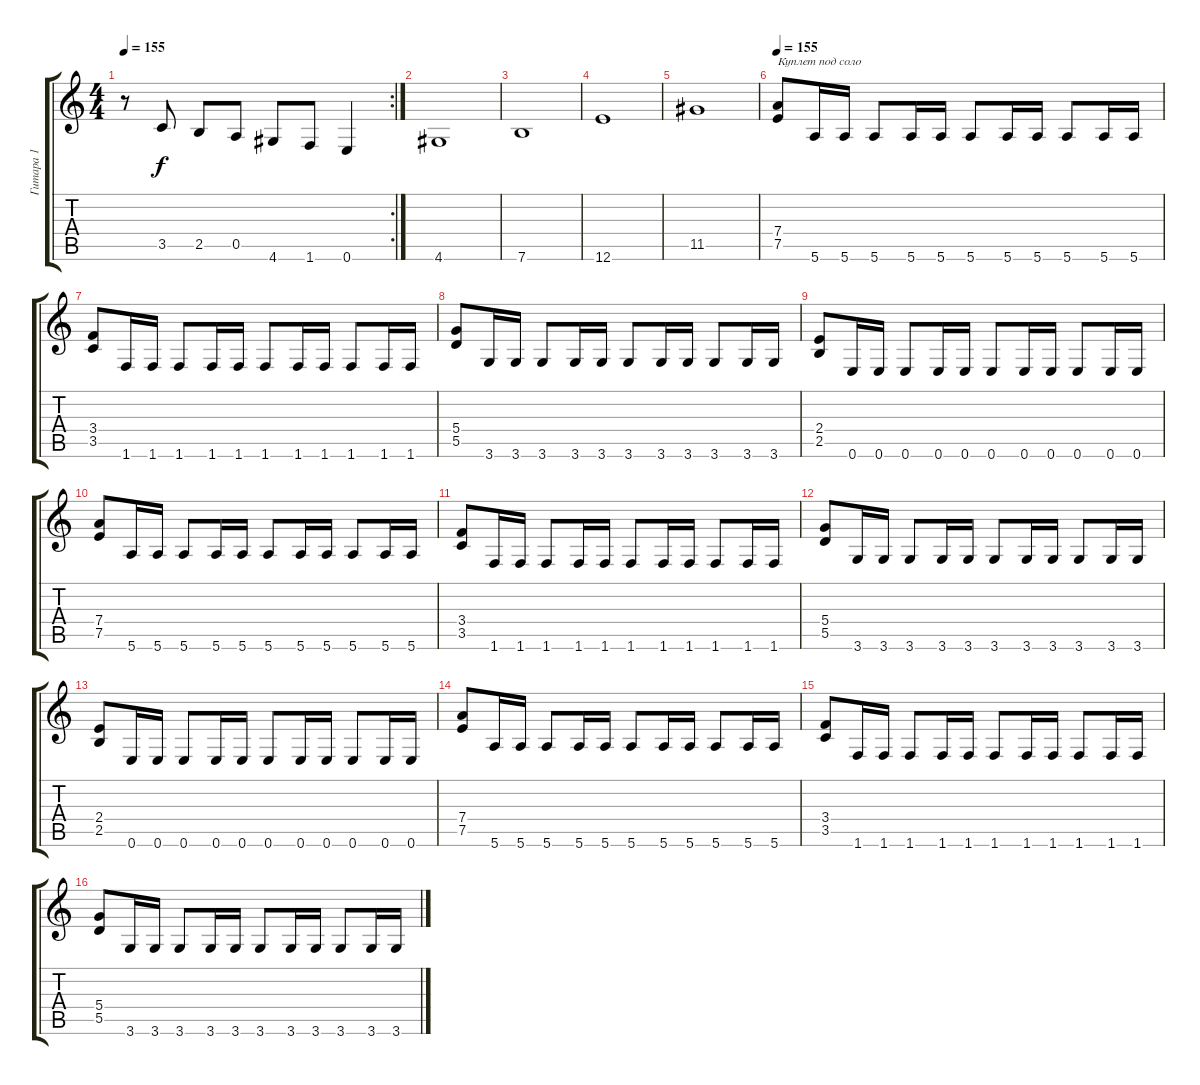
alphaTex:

\track ("Гитара 1" "Гитара 1") {instrument distortionguitar}
\staff {score tabs}
\tuning (E4 B3 G3 D3 A2 E2) {hide}
\rc 2
\ts (4 4)
\tempo 155
\clef g2
\ks c
r.8{dy f} 3.5.8 2.5.8 0.5.8 4.6.8 1.6.8 0.6.4 |
4.6.1 |
7.6.1 |
12.6.1 |
11.5.1 |
\tempo 155
(7.4 7.5).8{txt "Куплет под соло"} 5.6.16 5.6.16 5.6.8 5.6.16 5.6.16 5.6.8 5.6.16 5.6.16 5.6.8 5.6.16 5.6.16 |
(3.4 3.5).8 1.6.16 1.6.16 1.6.8 1.6.16 1.6.16 1.6.8 1.6.16 1.6.16 1.6.8 1.6.16 1.6.16 |
(5.4 5.5).8 3.6.16 3.6.16 3.6.8 3.6.16 3.6.16 3.6.8 3.6.16 3.6.16 3.6.8 3.6.16 3.6.16 |
(2.4 2.5).8 0.6.16 0.6.16 0.6.8 0.6.16 0.6.16 0.6.8 0.6.16 0.6.16 0.6.8 0.6.16 0.6.16 |
(7.4 7.5).8 5.6.16 5.6.16 5.6.8 5.6.16 5.6.16 5.6.8 5.6.16 5.6.16 5.6.8 5.6.16 5.6.16 |
(3.4 3.5).8 1.6.16 1.6.16 1.6.8 1.6.16 1.6.16 1.6.8 1.6.16 1.6.16 1.6.8 1.6.16 1.6.16 |
(5.4 5.5).8 3.6.16 3.6.16 3.6.8 3.6.16 3.6.16 3.6.8 3.6.16 3.6.16 3.6.8 3.6.16 3.6.16 |
(2.4 2.5).8 0.6.16 0.6.16 0.6.8 0.6.16 0.6.16 0.6.8 0.6.16 0.6.16 0.6.8 0.6.16 0.6.16 |
(7.4 7.5).8 5.6.16 5.6.16 5.6.8 5.6.16 5.6.16 5.6.8 5.6.16 5.6.16 5.6.8 5.6.16 5.6.16 |
(3.4 3.5).8 1.6.16 1.6.16 1.6.8 1.6.16 1.6.16 1.6.8 1.6.16 1.6.16 1.6.8 1.6.16 1.6.16 |
(5.4 5.5).8 3.6.16 3.6.16 3.6.8 3.6.16 3.6.16 3.6.8 3.6.16 3.6.16 3.6.8 3.6.16 3.6.16
